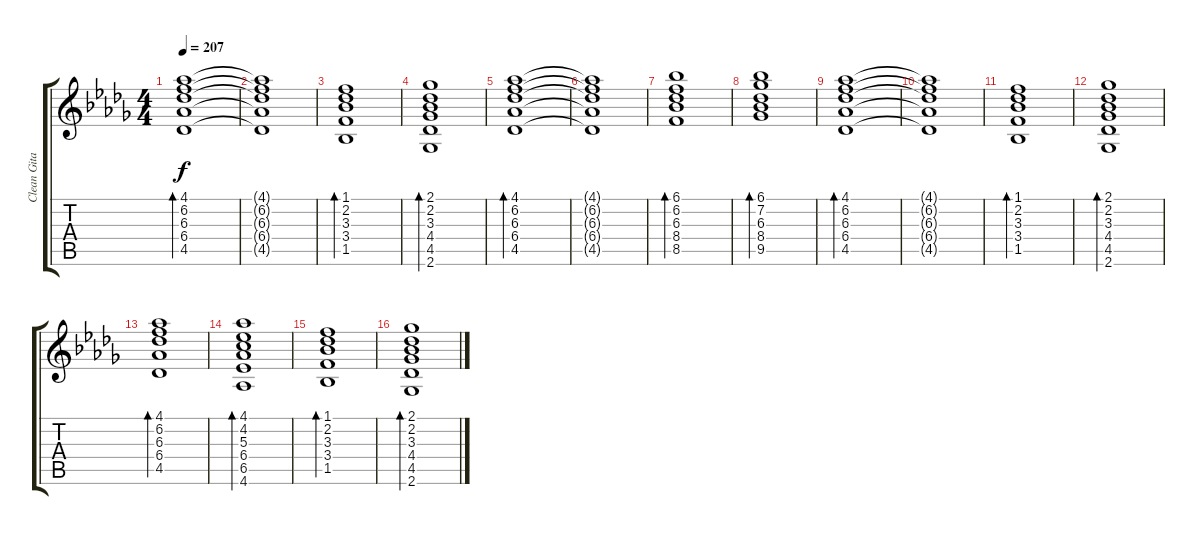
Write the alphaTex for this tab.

\track ("Clean Gitarre" "Clean Gita") {instrument electricguitarclean}
\staff {score tabs}
\tuning (E4 B3 G3 D3 A2 E2) {hide}
\ts (4 4)
\tempo 207
\clef g2
\ks bbminor
(4.1 6.2 6.3 6.4 4.5).1{bd 240 dy f} |
(4.1{t} 6.2{t} 6.3{t} 6.4{t} 4.5{t}).1 |
(1.1 2.2 3.3 3.4 1.5).1{bd 240} |
(2.1 2.2 3.3 4.4 4.5 2.6).1{bd 240} |
(4.1 6.2 6.3 6.4 4.5).1{bd 240} |
(4.1{t} 6.2{t} 6.3{t} 6.4{t} 4.5{t}).1 |
(6.1 6.2 6.3 8.4 8.5).1{bd 240} |
(6.1 7.2 6.3 8.4 9.5).1{bd 240} |
(4.1 6.2 6.3 6.4 4.5).1{bd 240} |
(4.1{t} 6.2{t} 6.3{t} 6.4{t} 4.5{t}).1 |
(1.1 2.2 3.3 3.4 1.5).1{bd 240} |
(2.1 2.2 3.3 4.4 4.5 2.6).1{bd 240} |
(4.1 6.2 6.3 6.4 4.5).1{bd 240} |
(4.1 4.2 5.3 6.4 6.5 4.6).1{bd 240} |
(1.1 2.2 3.3 3.4 1.5).1{bd 240} |
(2.1 2.2 3.3 4.4 4.5 2.6).1{bd 240}
